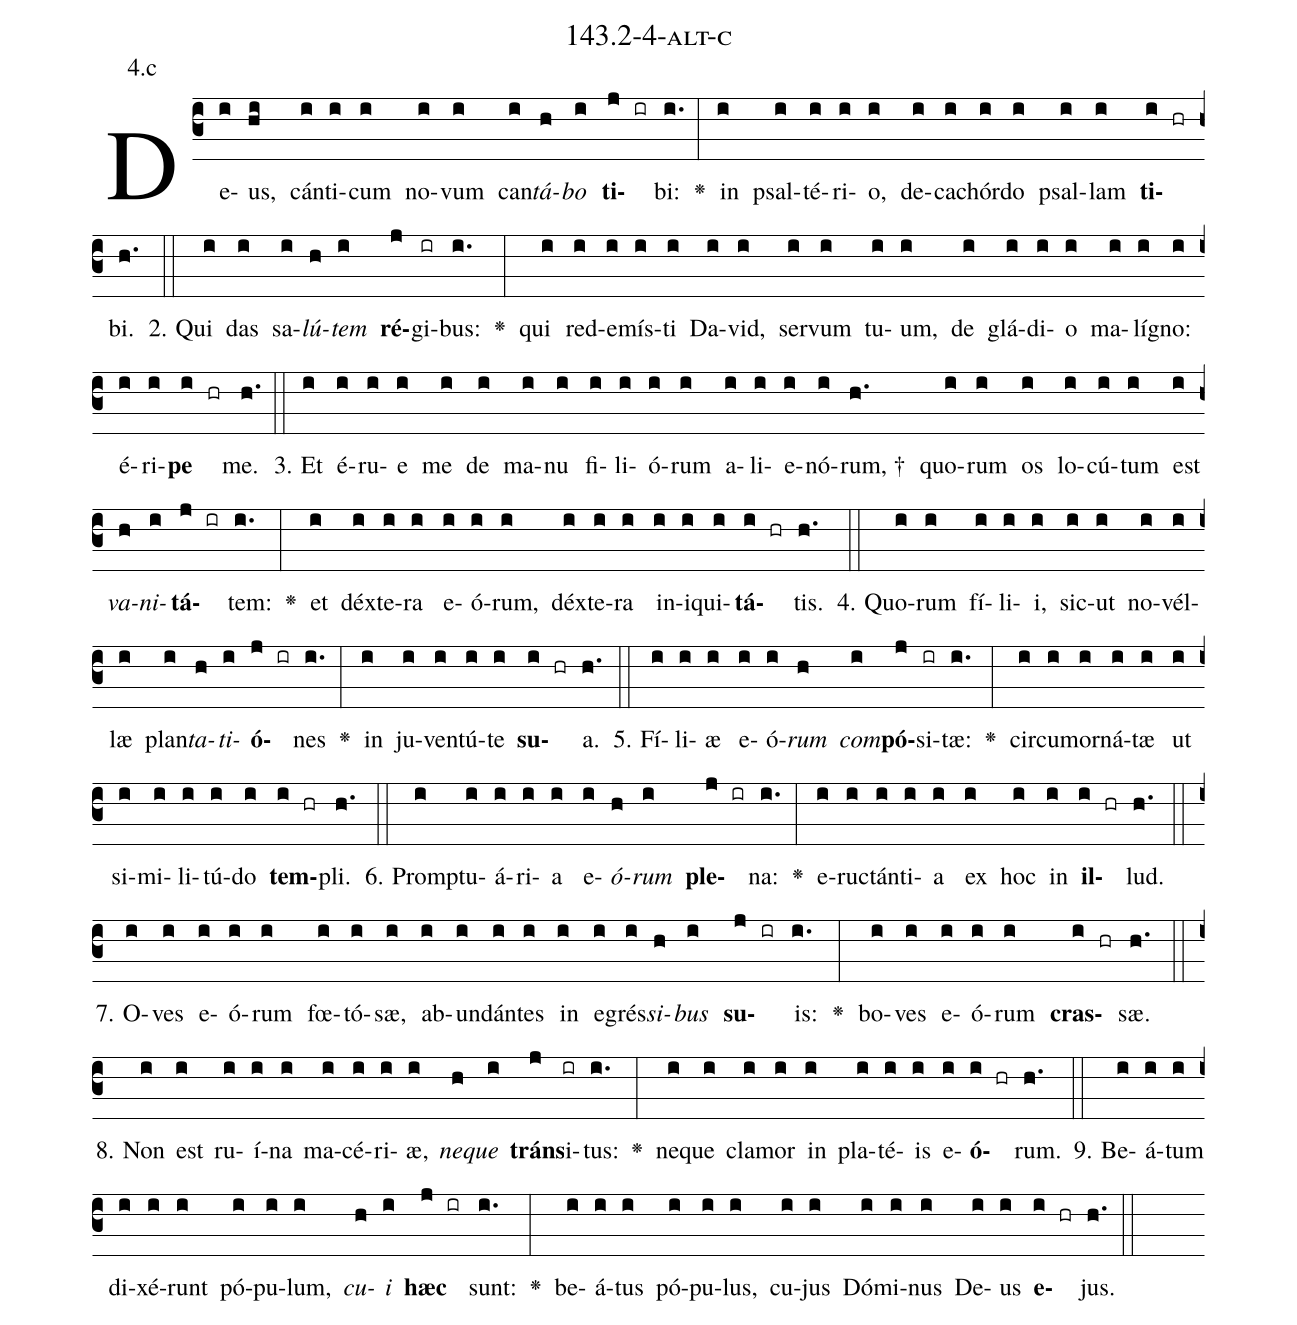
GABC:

name: 143.2-4-alt-c;
annotation: 4.c;
%%
(c3)De(i)us,(hi) cán(i)ti(i)cum(i) no(i)vum(i) can(i)<i>tá</i>(h)<i>bo</i>(i) <b>ti</b>(j ir)bi:(i.) <v>\greheightstar</v>(:) in(i) psal(i)té(i)ri(i)o,(i) de(i)ca(i)chór(i)do(i) psal(i)lam(i) <b>ti</b>(i hr)bi.(h.) (::)
2. Qui(i) das(i) sa(i)<i>lú</i>(h)<i>tem</i>(i) <b>ré</b>(j)gi(ir)bus:(i.) <v>\greheightstar</v>(:) qui(i) red(i)e(i)mís(i)ti(i) Da(i)vid,(i) ser(i)vum(i) tu(i)um,(i) de(i) glá(i)di(i)o(i) ma(i)lí(i)gno:(i) é(i)ri(i)<b>pe</b>(i hr) me.(h.) (::)
3. Et(i) é(i)ru(i)e(i) me(i) de(i) ma(i)nu(i) fi(i)li(i)ó(i)rum(i) a(i)li(i)e(i)nó(i)rum, †(h.) quo(i)rum(i) os(i) lo(i)cú(i)tum(i) est(i) <i>va</i>(h)<i>ni</i>(i)<b>tá</b>(j ir)tem:(i.) <v>\greheightstar</v>(:) et(i) déx(i)te(i)ra(i) e(i)ó(i)rum,(i) déx(i)te(i)ra(i) in(i)i(i)qui(i)<b>tá</b>(i hr)tis.(h.) (::)
4. Quo(i)rum(i) fí(i)li(i)i,(i) sic(i)ut(i) no(i)vél(i)læ(i) plan(i)<i>ta</i>(h)<i>ti</i>(i)<b>ó</b>(j ir)nes(i.) <v>\greheightstar</v>(:) in(i) ju(i)ven(i)tú(i)te(i) <b>su</b>(i hr)a.(h.) (::)
5. Fí(i)li(i)æ(i) e(i)ó(i)<i>rum</i>(h) <i>com</i>(i)<b>pó</b>(j)si(ir)tæ:(i.) <v>\greheightstar</v>(:) cir(i)cum(i)or(i)ná(i)tæ(i) ut(i) si(i)mi(i)li(i)tú(i)do(i) <b>tem</b>(i hr)pli.(h.) (::)
6. Promp(i)tu(i)á(i)ri(i)a(i) e(i)<i>ó</i>(h)<i>rum</i>(i) <b>ple</b>(j ir)na:(i.) <v>\greheightstar</v>(:) e(i)ruc(i)tán(i)ti(i)a(i) ex(i) hoc(i) in(i) <b>il</b>(i hr)lud.(h.) (::)
7. O(i)ves(i) e(i)ó(i)rum(i) fœ(i)tó(i)sæ,(i) ab(i)un(i)dán(i)tes(i) in(i) e(i)grés(i)<i>si</i>(h)<i>bus</i>(i) <b>su</b>(j ir)is:(i.) <v>\greheightstar</v>(:) bo(i)ves(i) e(i)ó(i)rum(i) <b>cras</b>(i hr)sæ.(h.) (::)
8. Non(i) est(i) ru(i)í(i)na(i) ma(i)cé(i)ri(i)æ,(i) <i>ne</i>(h)<i>que</i>(i) <b>tráns</b>(j)i(ir)tus:(i.) <v>\greheightstar</v>(:) ne(i)que(i) cla(i)mor(i) in(i) pla(i)té(i)is(i) e(i)<b>ó</b>(i hr)rum.(h.) (::)
9. Be(i)á(i)tum(i) di(i)xé(i)runt(i) pó(i)pu(i)lum,(i) <i>cu</i>(h)<i>i</i>(i) <b>hæc</b>(j ir) sunt:(i.) <v>\greheightstar</v>(:) be(i)á(i)tus(i) pó(i)pu(i)lus,(i) cu(i)jus(i) Dó(i)mi(i)nus(i) De(i)us(i) <b>e</b>(i hr)jus.(h.) (::)
